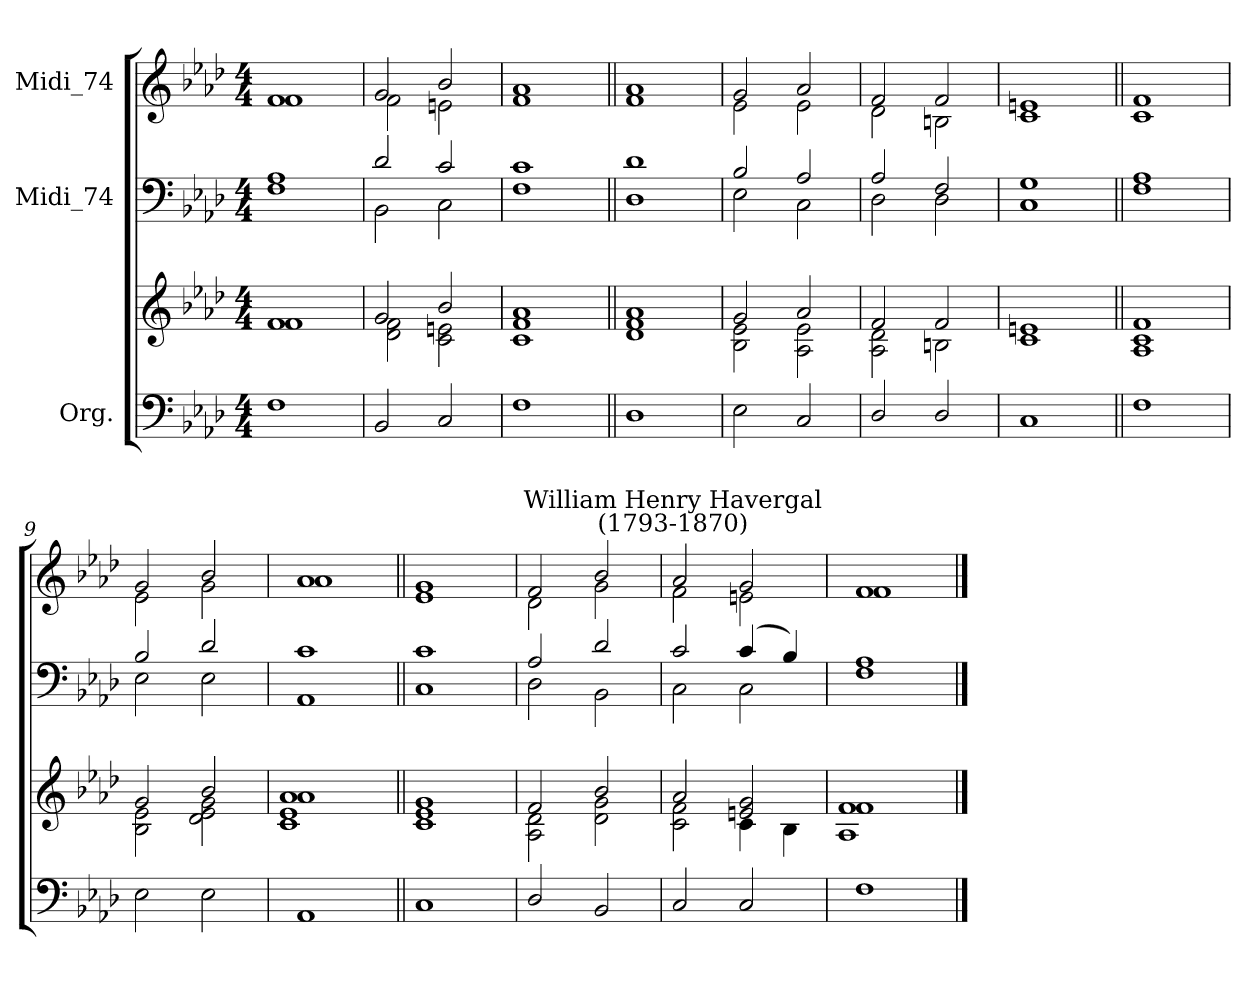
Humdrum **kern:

**kern	**kern	**kern	**kern
*part3	*part3	*part2	*part1
*staff4	*staff3	*staff2	*staff1
*I"Org.	*	*I"Midi_74	*I"Midi_74
*clefF4	*clefG2	*clefF4	*clefG2
*k[b-e-a-d-]	*k[b-e-a-d-]	*k[b-e-a-d-]	*k[b-e-a-d-]
*A-:	*A-:	*A-:	*A-:
*M4/4	*M4/4	*M4/4	*M4/4
=1	=1	=1	=1
*	*^	*^	*^
1F	1f/	1f\	1A-/	1F\	1f/	1f\
=2	=2	=2	=2	=2	=2	=2
2BB-	2g/	2d-\ 2f\	2d-/	2BB-\	2g/	2f\
2C	2b-/	2c\ 2en\	2c/	2C\	2b-/	2en\
=3	=3	=3	=3	=3	=3	=3
1F	1a-/	1c\ 1f\	1c/	1F\	1a-/	1f\
=4||	=4||	=4||	=4||	=4||	=4||	=4||
1D-	1a-/	1d-\ 1f\	1d-/	1D-\	1a-/	1f\
=5	=5	=5	=5	=5	=5	=5
2E-	2g/	2B-\ 2e-\	2B-/	2E-\	2g/	2e-\
2C	2a-/	2A-\ 2e-\	2A-/	2C\	2a-/	2e-\
=6	=6	=6	=6	=6	=6	=6
2D-/	2f/	2A-\ 2d-\	2A-/	2D-\	2f/	2d-\
2D-/	2f/	2Bn\	2F/	2D-\	2f/	2Bn\
=7	=7	=7	=7	=7	=7	=7
1C	1en/	1c\	1G/	1C\	1en/	1c\
=8||	=8||	=8||	=8||	=8||	=8||	=8||
1F	1f/	1A-\ 1c\	1A-/	1F\	1f/	1c\
=9	=9	=9	=9	=9	=9	=9
2E-	2g/	2B-\ 2e-\	2B-/	2E-\	2g/	2e-\
2E-	2b-/	2d-\ 2e-\ 2g\	2d-/	2E-\	2b-/	2g\
=10	=10	=10	=10	=10	=10	=10
1AA-	1a-/	1c\ 1e-\ 1a-\	1c/	1AA-\	1a-/	1a-\
=11||	=11||	=11||	=11||	=11||	=11||	=11||
1C	1g/	1c\ 1e-\	1c/	1C\	1g/	1e-\
=12	=12	=12	=12	=12	=12	=12
2D-/	2f/	2A-\ 2d-\	2A-/	2D-\	2f/	2d-\
2BB-	2b-/	2d-\ 2g\	2d-/	2BB-\	2b-/	2g\
=13	=13	=13	=13	=13	=13	=13
!	!	!	!	!	!LO:TX:a:cj:t=William Henry Havergal\n(1793-1870)	!
2C	2a-/	2c\ 2f\	2c/	2C\	2a-/	2f\
2C	2en/ 2g/	4c\	(>4c/	2C\	2g/	2en\
.	.	4B-\	4B-/)	.	.	.
=14	=14	=14	=14	=14	=14	=14
1F	1f/	1A-\ 1f\	1A-/	1F\	1f/	1f\
*	*v	*v	*	*	*v	*v
*	*	*v	*v	*
==	==	==	==
*-	*-	*-	*-
